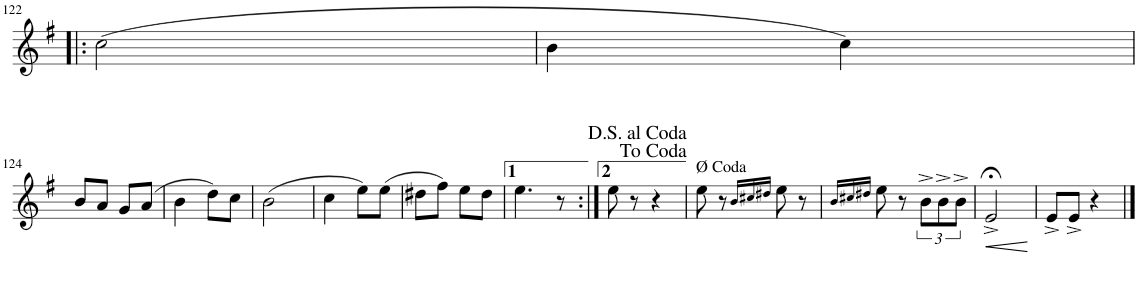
**kern	**dynam
*part1	*part1
*staff1	*staff1
*I"Tenor Saxophone	*
*I'Ten. Sax.	*
!!LO:PB:g=z
*clefG2	*
*Trd8c14	*
*k[f#]	*
*M2/4	*
=122!|:	=122!|:
(2cc\	.
=123	=123
4b\	.
(4cc\)	.
!!LO:LB:g=z
=124	=124
8b/L	.
8a/J)	.
8g/L	.
(8a/J	.
=125	=125
4b\	.
8dd\L)	.
8cc\J	.
=126	=126
(2b\	.
=127	=127
4cc\	.
8ee\L)	.
(8ee\J	.
=128	=128
8dd#X\L	.
8ff#\J)	.
8ee\L	.
8dd#\J	.
=129	=129
4.ee\	.
8r	.
=130:|!	=130:|!
8ee\	.
8r	.
4r	.
=131	=131
!LO:TX:a:t=Ø Coda	!
8ee\	.
8r	.
16qb/LL	.
16qcc#X/	.
16qdd#X/JJ	.
8ee\	.
8r	.
=132	=132
16qb/LL	.
16qcc#X/	.
16qdd#X/JJ	.
8ee\	.
8r	.
12b^\L	.
12b^\	.
12b^\J	.
=133	=133
!	!LO:HP:b
2e;<^/	<
.	[
=134	=134
8e^/L	.
8e^/J	.
4r	.
==	==
*-	*-
